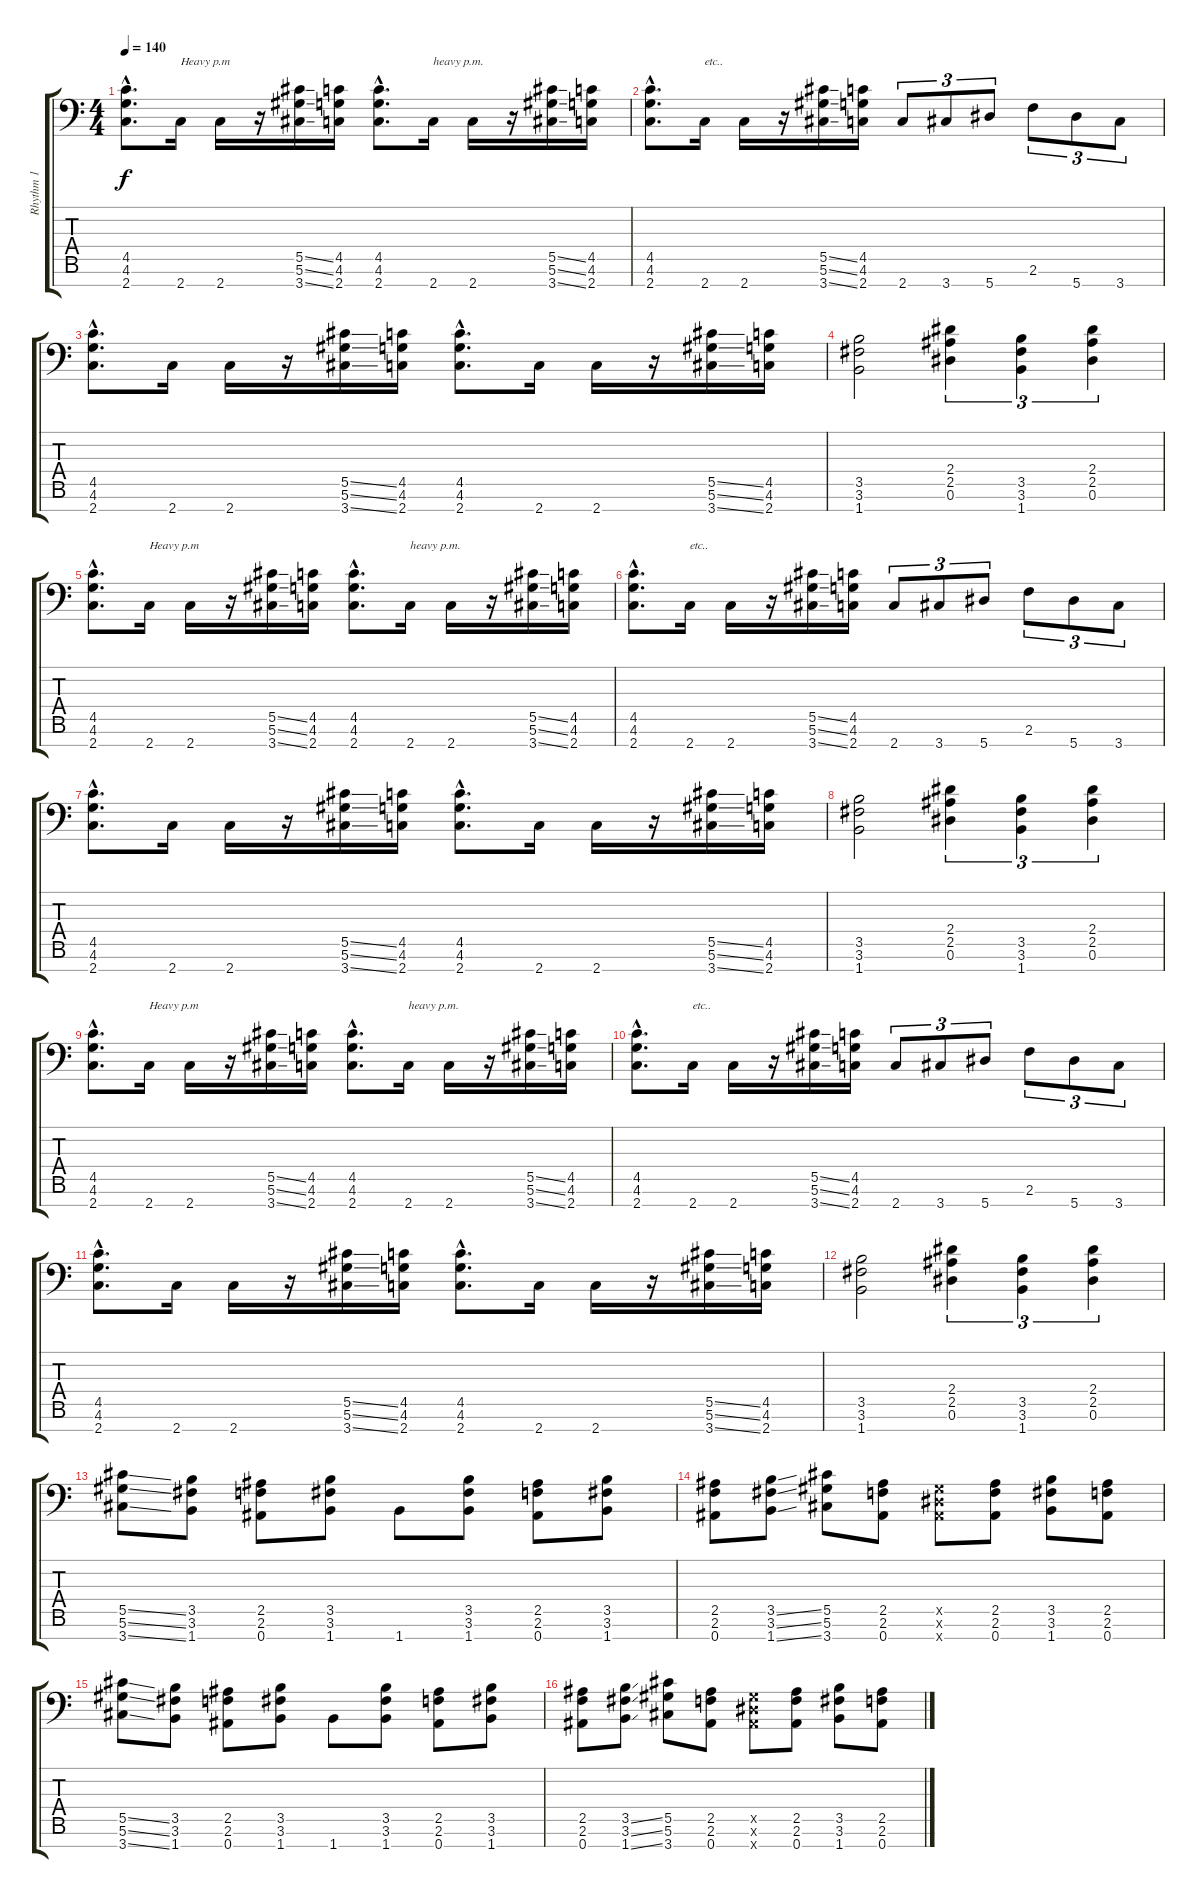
\track ("Rhythm 1" "Rhythm 1") {instrument overdrivenguitar}
\staff {score tabs}
\tuning (Eb4 Bb3 Gb3 Db3 Ab2 Eb2 Bb1) {hide}
\ts (4 4)
\tempo 140
\clef f4
\ks c
(4.5{hac} 4.6{hac} 2.7{hac}).8{d dy f} 2.7.16{txt "Heavy p.m"} 2.7.16 r.16 (5.5{ss} 5.6{ss} 3.7{ss}).16 (4.5 4.6 2.7).16 (4.5{hac} 4.6{hac} 2.7{hac}).8{d} 2.7.16{txt "heavy p.m."} 2.7.16 r.16 (5.5{ss} 5.6{ss} 3.7{ss}).16 (4.5 4.6 2.7).16 |
(4.5{hac} 4.6{hac} 2.7{hac}).8{d} 2.7.16{txt "etc.."} 2.7.16 r.16 (5.5{ss} 5.6{ss} 3.7{ss}).16 (4.5 4.6 2.7).16 2.7.8{tu (3 2)} 3.7.8{tu (3 2)} 5.7.8{tu (3 2)} 2.6.8{tu (3 2)} 5.7.8{tu (3 2)} 3.7.8{tu (3 2)} |
(4.5{hac} 4.6{hac} 2.7{hac}).8{d} 2.7.16 2.7.16 r.16 (5.5{ss} 5.6{ss} 3.7{ss}).16 (4.5 4.6 2.7).16 (4.5{hac} 4.6{hac} 2.7{hac}).8{d} 2.7.16 2.7.16 r.16 (5.5{ss} 5.6{ss} 3.7{ss}).16 (4.5 4.6 2.7).16 |
(3.5 3.6 1.7).2 (2.4 2.5 0.6).4{tu (3 2)} (3.5 3.6 1.7).4{tu (3 2)} (2.4 2.5 0.6).4{tu (3 2)} |
(4.5{hac} 4.6{hac} 2.7{hac}).8{d} 2.7.16{txt "Heavy p.m"} 2.7.16 r.16 (5.5{ss} 5.6{ss} 3.7{ss}).16 (4.5 4.6 2.7).16 (4.5{hac} 4.6{hac} 2.7{hac}).8{d} 2.7.16{txt "heavy p.m."} 2.7.16 r.16 (5.5{ss} 5.6{ss} 3.7{ss}).16 (4.5 4.6 2.7).16 |
(4.5{hac} 4.6{hac} 2.7{hac}).8{d} 2.7.16{txt "etc.."} 2.7.16 r.16 (5.5{ss} 5.6{ss} 3.7{ss}).16 (4.5 4.6 2.7).16 2.7.8{tu (3 2)} 3.7.8{tu (3 2)} 5.7.8{tu (3 2)} 2.6.8{tu (3 2)} 5.7.8{tu (3 2)} 3.7.8{tu (3 2)} |
(4.5{hac} 4.6{hac} 2.7{hac}).8{d} 2.7.16 2.7.16 r.16 (5.5{ss} 5.6{ss} 3.7{ss}).16 (4.5 4.6 2.7).16 (4.5{hac} 4.6{hac} 2.7{hac}).8{d} 2.7.16 2.7.16 r.16 (5.5{ss} 5.6{ss} 3.7{ss}).16 (4.5 4.6 2.7).16 |
(3.5 3.6 1.7).2 (2.4 2.5 0.6).4{tu (3 2)} (3.5 3.6 1.7).4{tu (3 2)} (2.4 2.5 0.6).4{tu (3 2)} |
(4.5{hac} 4.6{hac} 2.7{hac}).8{d} 2.7.16{txt "Heavy p.m"} 2.7.16 r.16 (5.5{ss} 5.6{ss} 3.7{ss}).16 (4.5 4.6 2.7).16 (4.5{hac} 4.6{hac} 2.7{hac}).8{d} 2.7.16{txt "heavy p.m."} 2.7.16 r.16 (5.5{ss} 5.6{ss} 3.7{ss}).16 (4.5 4.6 2.7).16 |
(4.5{hac} 4.6{hac} 2.7{hac}).8{d} 2.7.16{txt "etc.."} 2.7.16 r.16 (5.5{ss} 5.6{ss} 3.7{ss}).16 (4.5 4.6 2.7).16 2.7.8{tu (3 2)} 3.7.8{tu (3 2)} 5.7.8{tu (3 2)} 2.6.8{tu (3 2)} 5.7.8{tu (3 2)} 3.7.8{tu (3 2)} |
(4.5{hac} 4.6{hac} 2.7{hac}).8{d} 2.7.16 2.7.16 r.16 (5.5{ss} 5.6{ss} 3.7{ss}).16 (4.5 4.6 2.7).16 (4.5{hac} 4.6{hac} 2.7{hac}).8{d} 2.7.16 2.7.16 r.16 (5.5{ss} 5.6{ss} 3.7{ss}).16 (4.5 4.6 2.7).16 |
(3.5 3.6 1.7).2 (2.4 2.5 0.6).4{tu (3 2)} (3.5 3.6 1.7).4{tu (3 2)} (2.4 2.5 0.6).4{tu (3 2)} |
(5.5{ss} 5.6{ss} 3.7{ss}).8 (3.5 3.6 1.7).8 (2.5 2.6 0.7).8 (3.5 3.6 1.7).8 1.7.8 (3.5 3.6 1.7).8 (2.5 2.6 0.7).8 (3.5 3.6 1.7).8 |
(2.5 2.6 0.7).8 (3.5{ss} 3.6{ss} 1.7{ss}).8 (5.5 5.6 3.7).8 (2.5 2.6 0.7).8 (0.5{x} 0.6{x} 0.7{x}).8 (2.5 2.6 0.7).8 (3.5 3.6 1.7).8 (2.5 2.6 0.7).8 |
(5.5{ss} 5.6{ss} 3.7{ss}).8 (3.5 3.6 1.7).8 (2.5 2.6 0.7).8 (3.5 3.6 1.7).8 1.7.8 (3.5 3.6 1.7).8 (2.5 2.6 0.7).8 (3.5 3.6 1.7).8 |
(2.5 2.6 0.7).8 (3.5{ss} 3.6{ss} 1.7{ss}).8 (5.5 5.6 3.7).8 (2.5 2.6 0.7).8 (0.5{x} 0.6{x} 0.7{x}).8 (2.5 2.6 0.7).8 (3.5 3.6 1.7).8 (2.5 2.6 0.7).8
